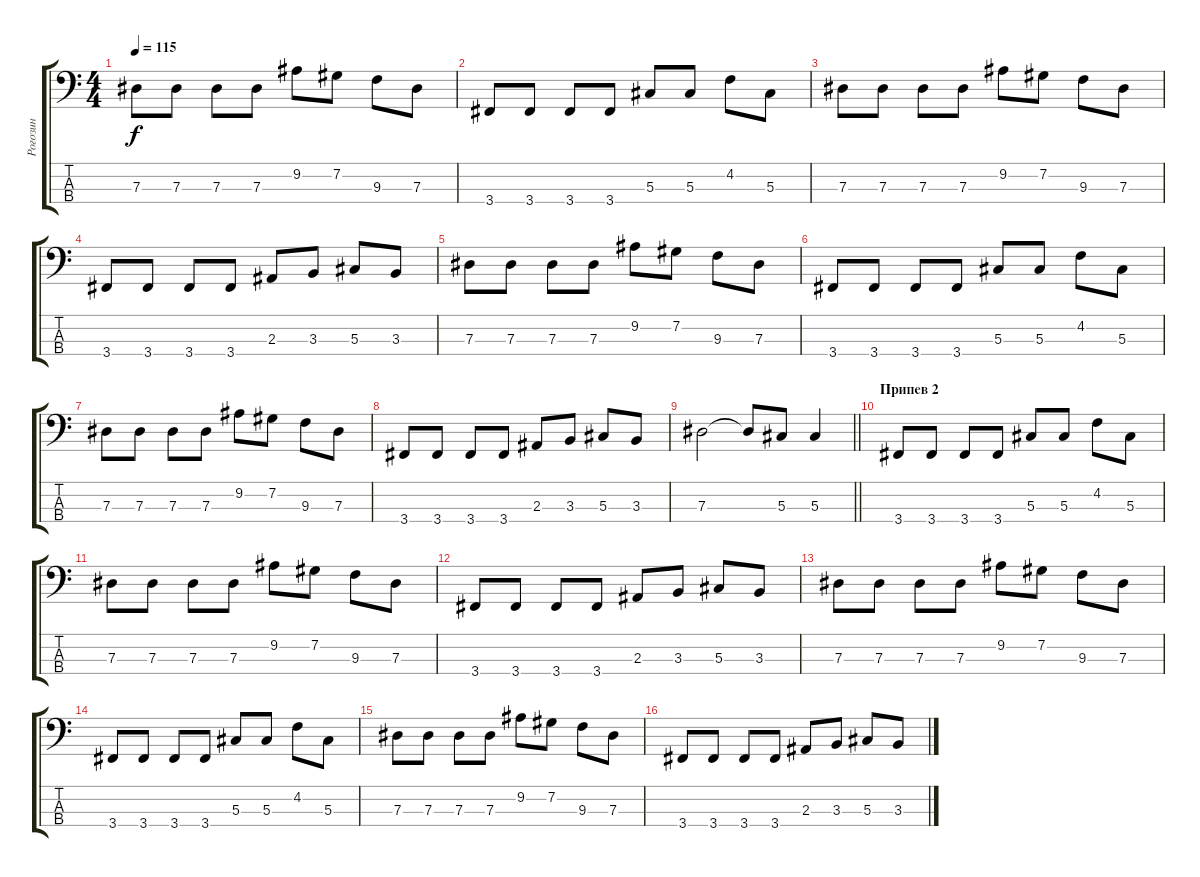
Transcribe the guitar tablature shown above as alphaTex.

\track ("Рогозин" "Рогозин") {instrument electricbasspick}
\staff {score tabs}
\tuning (Gb2 Db2 Ab1 Eb1) {hide}
\ts (4 4)
\tempo 115
\clef f4
\ks c
7.3.8{dy f} 7.3.8 7.3.8 7.3.8 9.2.8 7.2.8 9.3.8 7.3.8 |
3.4.8 3.4.8 3.4.8 3.4.8 5.3.8 5.3.8 4.2.8 5.3.8 |
7.3.8 7.3.8 7.3.8 7.3.8 9.2.8 7.2.8 9.3.8 7.3.8 |
3.4.8 3.4.8 3.4.8 3.4.8 2.3.8 3.3.8 5.3.8 3.3.8 |
7.3.8 7.3.8 7.3.8 7.3.8 9.2.8 7.2.8 9.3.8 7.3.8 |
3.4.8 3.4.8 3.4.8 3.4.8 5.3.8 5.3.8 4.2.8 5.3.8 |
7.3.8 7.3.8 7.3.8 7.3.8 9.2.8 7.2.8 9.3.8 7.3.8 |
3.4.8 3.4.8 3.4.8 3.4.8 2.3.8 3.3.8 5.3.8 3.3.8 |
\barLineRight lightlight
7.3.2 7.3{t}.8 5.3.8 5.3.4 |
\section ("" "Припев 2")
3.4.8 3.4.8 3.4.8 3.4.8 5.3.8 5.3.8 4.2.8 5.3.8 |
7.3.8 7.3.8 7.3.8 7.3.8 9.2.8 7.2.8 9.3.8 7.3.8 |
3.4.8 3.4.8 3.4.8 3.4.8 2.3.8 3.3.8 5.3.8 3.3.8 |
7.3.8 7.3.8 7.3.8 7.3.8 9.2.8 7.2.8 9.3.8 7.3.8 |
3.4.8 3.4.8 3.4.8 3.4.8 5.3.8 5.3.8 4.2.8 5.3.8 |
7.3.8 7.3.8 7.3.8 7.3.8 9.2.8 7.2.8 9.3.8 7.3.8 |
3.4.8 3.4.8 3.4.8 3.4.8 2.3.8 3.3.8 5.3.8 3.3.8
